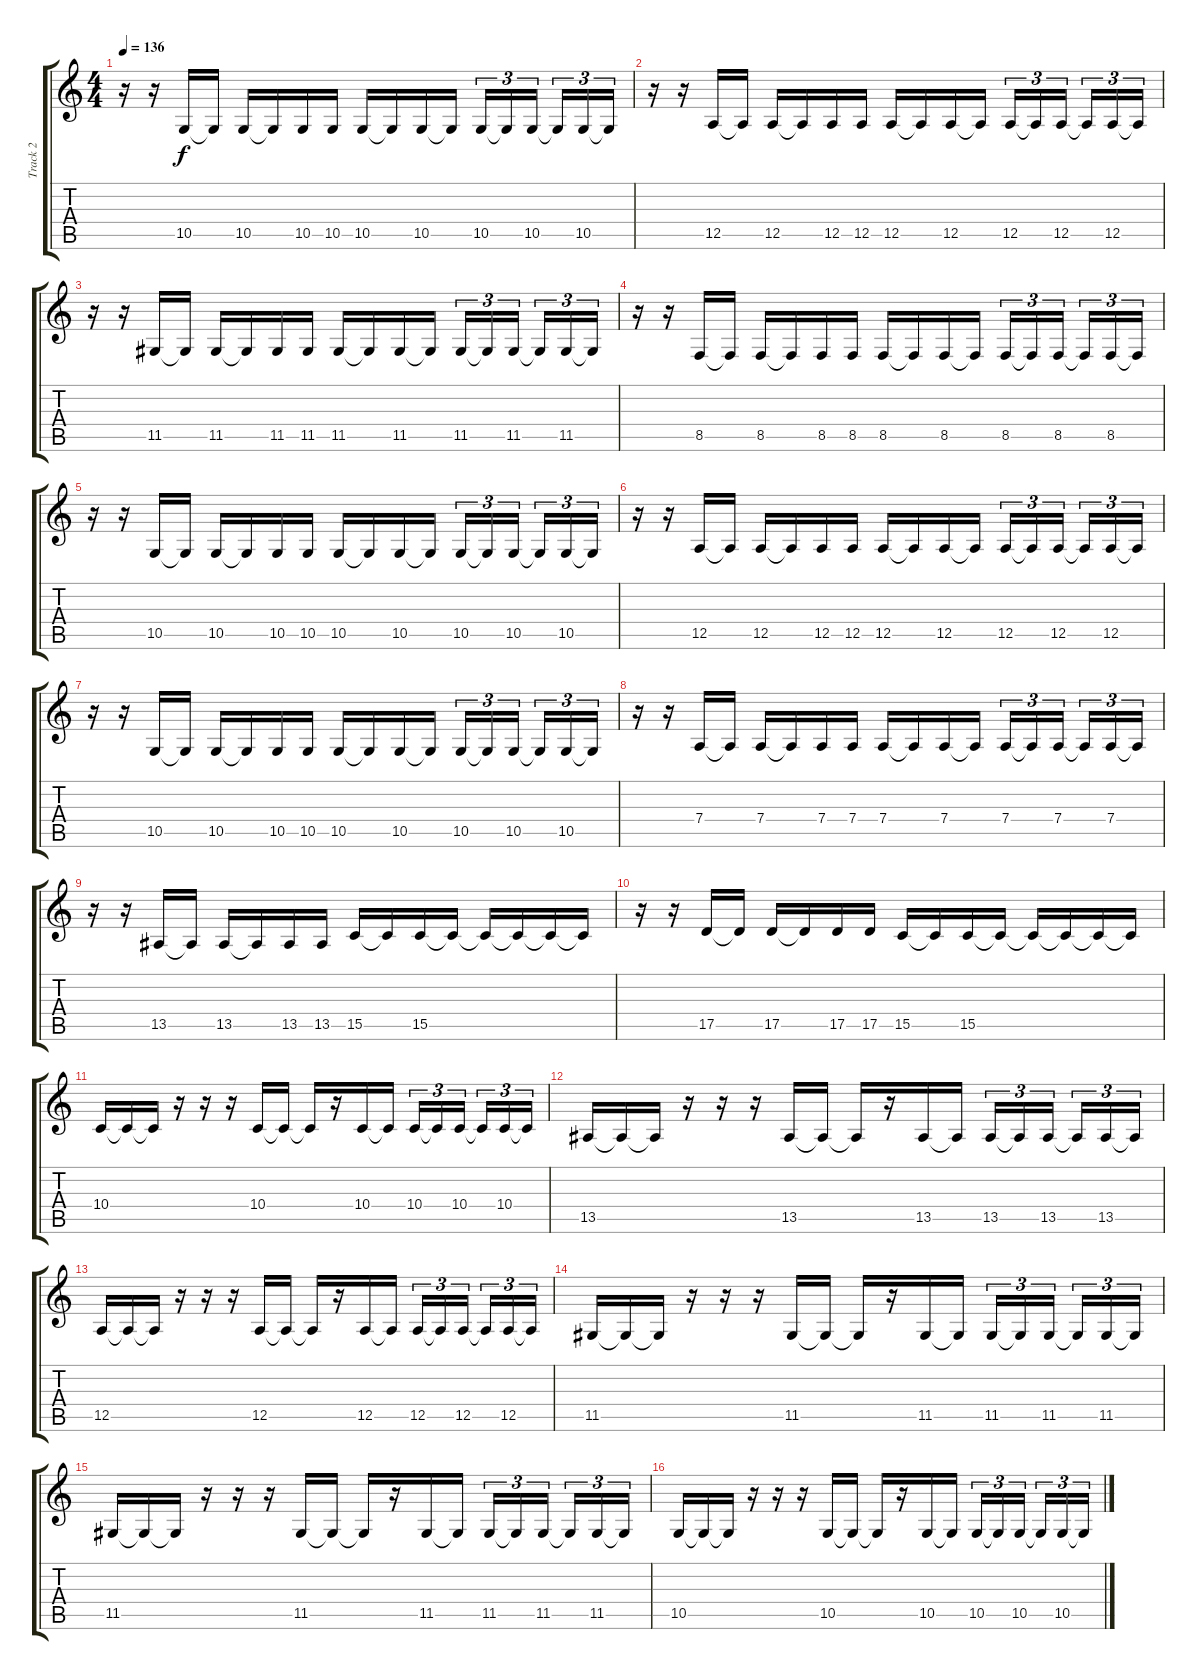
\track ("Track 2" "Track 2") {instrument lead5charang}
\staff {score tabs}
\tuning (E4 B3 G3 D3 A2 E2) {hide}
\ts (4 4)
\tempo 136
\clef g2
\ks c
r.16{dy f} r.16 10.5.16 10.5{t}.16 10.5.16 10.5{t}.16 10.5.16 10.5.16 10.5.16 10.5{t}.16 10.5.16 10.5{t}.16 10.5.16{tu (3 2)} 10.5{t}.16{tu (3 2)} 10.5.16{tu (3 2) beam splitsecondary} 10.5{t}.16{tu (3 2)} 10.5.16{tu (3 2)} 10.5{t}.16{tu (3 2)} |
r.16 r.16 12.5.16 12.5{t}.16 12.5.16 12.5{t}.16 12.5.16 12.5.16 12.5.16 12.5{t}.16 12.5.16 12.5{t}.16 12.5.16{tu (3 2)} 12.5{t}.16{tu (3 2)} 12.5.16{tu (3 2) beam splitsecondary} 12.5{t}.16{tu (3 2)} 12.5.16{tu (3 2)} 12.5{t}.16{tu (3 2)} |
r.16 r.16 11.5.16 11.5{t}.16 11.5.16 11.5{t}.16 11.5.16 11.5.16 11.5.16 11.5{t}.16 11.5.16 11.5{t}.16 11.5.16{tu (3 2)} 11.5{t}.16{tu (3 2)} 11.5.16{tu (3 2) beam splitsecondary} 11.5{t}.16{tu (3 2)} 11.5.16{tu (3 2)} 11.5{t}.16{tu (3 2)} |
r.16 r.16 8.5.16 8.5{t}.16 8.5.16 8.5{t}.16 8.5.16 8.5.16 8.5.16 8.5{t}.16 8.5.16 8.5{t}.16 8.5.16{tu (3 2)} 8.5{t}.16{tu (3 2)} 8.5.16{tu (3 2) beam splitsecondary} 8.5{t}.16{tu (3 2)} 8.5.16{tu (3 2)} 8.5{t}.16{tu (3 2)} |
r.16 r.16 10.5.16 10.5{t}.16 10.5.16 10.5{t}.16 10.5.16 10.5.16 10.5.16 10.5{t}.16 10.5.16 10.5{t}.16 10.5.16{tu (3 2)} 10.5{t}.16{tu (3 2)} 10.5.16{tu (3 2) beam splitsecondary} 10.5{t}.16{tu (3 2)} 10.5.16{tu (3 2)} 10.5{t}.16{tu (3 2)} |
r.16 r.16 12.5.16 12.5{t}.16 12.5.16 12.5{t}.16 12.5.16 12.5.16 12.5.16 12.5{t}.16 12.5.16 12.5{t}.16 12.5.16{tu (3 2)} 12.5{t}.16{tu (3 2)} 12.5.16{tu (3 2) beam splitsecondary} 12.5{t}.16{tu (3 2)} 12.5.16{tu (3 2)} 12.5{t}.16{tu (3 2)} |
r.16 r.16 10.5.16 10.5{t}.16 10.5.16 10.5{t}.16 10.5.16 10.5.16 10.5.16 10.5{t}.16 10.5.16 10.5{t}.16 10.5.16{tu (3 2)} 10.5{t}.16{tu (3 2)} 10.5.16{tu (3 2) beam splitsecondary} 10.5{t}.16{tu (3 2)} 10.5.16{tu (3 2)} 10.5{t}.16{tu (3 2)} |
r.16 r.16 7.4.16 7.4{t}.16 7.4.16 7.4{t}.16 7.4.16 7.4.16 7.4.16 7.4{t}.16 7.4.16 7.4{t}.16 7.4.16{tu (3 2)} 7.4{t}.16{tu (3 2)} 7.4.16{tu (3 2) beam splitsecondary} 7.4{t}.16{tu (3 2)} 7.4.16{tu (3 2)} 7.4{t}.16{tu (3 2)} |
r.16 r.16 13.5.16 13.5{t}.16 13.5.16 13.5{t}.16 13.5.16 13.5.16 15.5.16 15.5{t}.16 15.5.16 15.5{t}.16 15.5{t}.16 15.5{t}.16 15.5{t}.16 15.5{t}.16 |
r.16 r.16 17.5.16 17.5{t}.16 17.5.16 17.5{t}.16 17.5.16 17.5.16 15.5.16 15.5{t}.16 15.5.16 15.5{t}.16 15.5{t}.16 15.5{t}.16 15.5{t}.16 15.5{t}.16 |
10.4.16 10.4{t}.16 10.4{t}.16 r.16 r.16 r.16 10.4.16 10.4{t}.16 10.4{t}.16 r.16 10.4.16 10.4{t}.16 10.4.16{tu (3 2)} 10.4{t}.16{tu (3 2)} 10.4.16{tu (3 2) beam splitsecondary} 10.4{t}.16{tu (3 2)} 10.4.16{tu (3 2)} 10.4{t}.16{tu (3 2)} |
13.5.16 13.5{t}.16 13.5{t}.16 r.16 r.16 r.16 13.5.16 13.5{t}.16 13.5{t}.16 r.16 13.5.16 13.5{t}.16 13.5.16{tu (3 2)} 13.5{t}.16{tu (3 2)} 13.5.16{tu (3 2) beam splitsecondary} 13.5{t}.16{tu (3 2)} 13.5.16{tu (3 2)} 13.5{t}.16{tu (3 2)} |
12.5.16 12.5{t}.16 12.5{t}.16 r.16 r.16 r.16 12.5.16 12.5{t}.16 12.5{t}.16 r.16 12.5.16 12.5{t}.16 12.5.16{tu (3 2)} 12.5{t}.16{tu (3 2)} 12.5.16{tu (3 2) beam splitsecondary} 12.5{t}.16{tu (3 2)} 12.5.16{tu (3 2)} 12.5{t}.16{tu (3 2)} |
11.5.16 11.5{t}.16 11.5{t}.16 r.16 r.16 r.16 11.5.16 11.5{t}.16 11.5{t}.16 r.16 11.5.16 11.5{t}.16 11.5.16{tu (3 2)} 11.5{t}.16{tu (3 2)} 11.5.16{tu (3 2) beam splitsecondary} 11.5{t}.16{tu (3 2)} 11.5.16{tu (3 2)} 11.5{t}.16{tu (3 2)} |
11.5.16 11.5{t}.16 11.5{t}.16 r.16 r.16 r.16 11.5.16 11.5{t}.16 11.5{t}.16 r.16 11.5.16 11.5{t}.16 11.5.16{tu (3 2)} 11.5{t}.16{tu (3 2)} 11.5.16{tu (3 2) beam splitsecondary} 11.5{t}.16{tu (3 2)} 11.5.16{tu (3 2)} 11.5{t}.16{tu (3 2)} |
10.5.16 10.5{t}.16 10.5{t}.16 r.16 r.16 r.16 10.5.16 10.5{t}.16 10.5{t}.16 r.16 10.5.16 10.5{t}.16 10.5.16{tu (3 2)} 10.5{t}.16{tu (3 2)} 10.5.16{tu (3 2) beam splitsecondary} 10.5{t}.16{tu (3 2)} 10.5.16{tu (3 2)} 10.5{t}.16{tu (3 2)}
